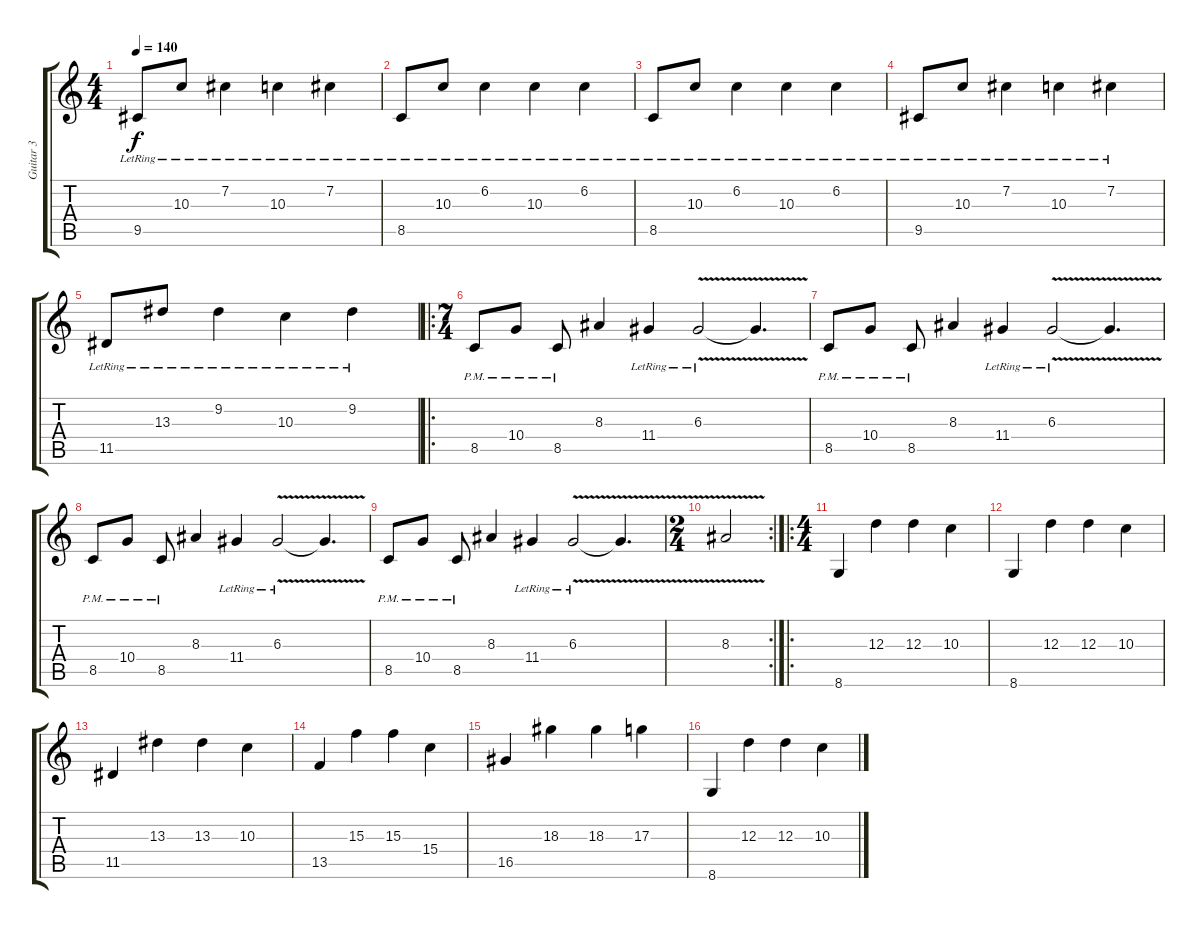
\track ("Guitar 3" "Guitar 3") {instrument electricguitarjazz bank 22}
\staff {score tabs}
\tuning (B3 Gb3 D3 A2 E2 B1) {hide}
\ts (4 4)
\tempo 140
\clef g2
\ks c
9.5{lr}.8{dy f} 10.3{lr}.8 7.2{lr}.4 10.3{lr}.4 7.2{lr}.4 |
8.5{lr}.8 10.3{lr}.8 6.2{lr}.4 10.3{lr}.4 6.2{lr}.4 |
8.5{lr}.8 10.3{lr}.8 6.2{lr}.4 10.3{lr}.4 6.2{lr}.4 |
9.5{lr}.8 10.3{lr}.8 7.2{lr}.4 10.3{lr}.4 7.2{lr}.4 |
11.5{lr}.8 13.3{lr}.8 9.2{lr}.4 10.3{lr}.4 9.2{lr}.4 |
\ro
\ts (7 4)
8.5{pm}.8 10.4{pm}.8 8.5{pm}.8 8.3.4 11.4{lr}.4 6.3{v lr}.2 6.3{t}.4{d} |
8.5{pm}.8 10.4{pm}.8 8.5{pm}.8 8.3.4 11.4{lr}.4 6.3{v lr}.2 6.3{t}.4{d} |
8.5{pm}.8 10.4{pm}.8 8.5{pm}.8 8.3.4 11.4{lr}.4 6.3{v lr}.2 6.3{t}.4{d} |
8.5{pm}.8 10.4{pm}.8 8.5{pm}.8 8.3.4 11.4{lr}.4 6.3{v lr}.2 6.3{t}.4{d} |
\rc 2
\ts (2 4)
8.3{v}.2 |
\ro
\ts (4 4)
8.6.4 12.3.4 12.3.4 10.3.4 |
8.6.4 12.3.4 12.3.4 10.3.4 |
11.5.4 13.3.4 13.3.4 10.3.4 |
13.5.4 15.3.4 15.3.4 15.4.4 |
16.5.4 18.3.4 18.3.4 17.3.4 |
8.6.4 12.3.4 12.3.4 10.3.4
